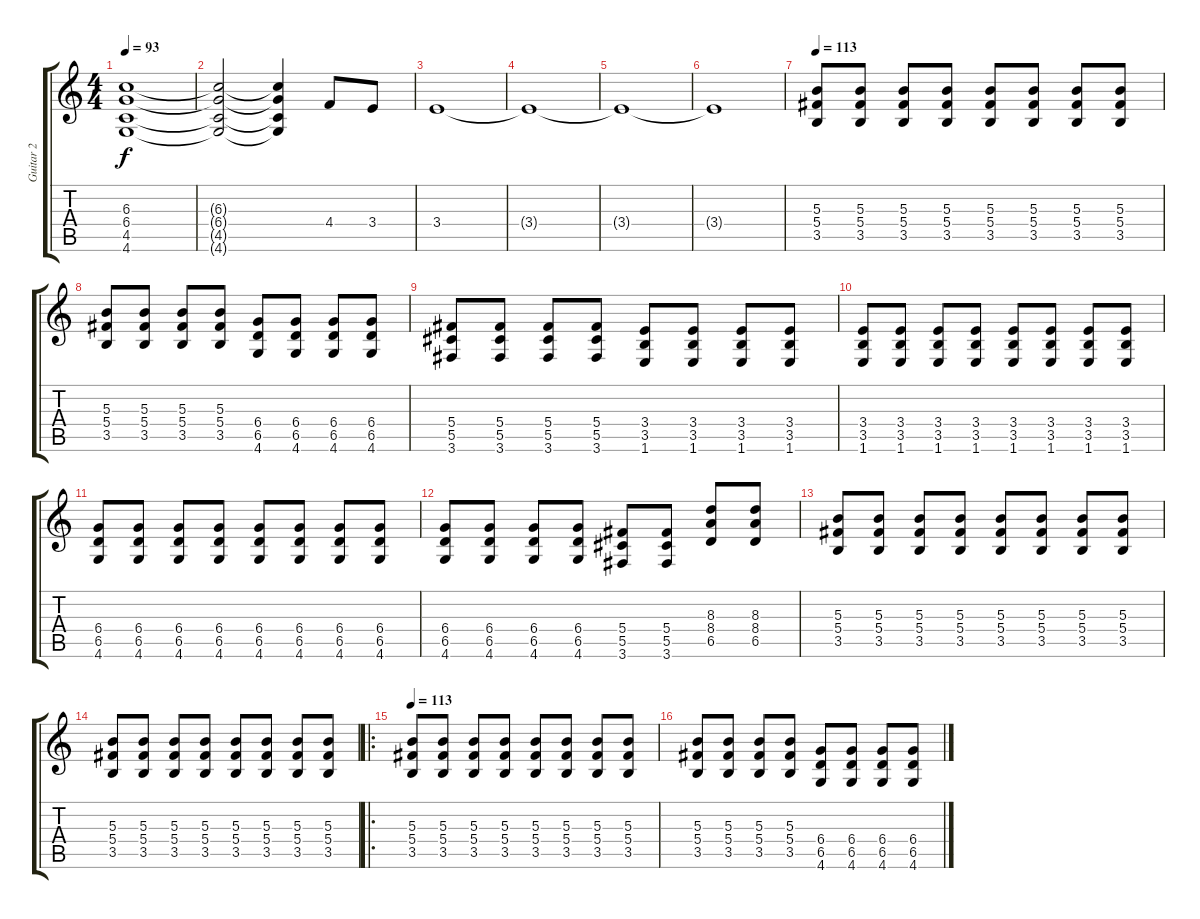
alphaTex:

\track ("Guitar 2" "Guitar 2") {instrument distortionguitar}
\staff {score tabs}
\tuning (Eb4 Bb3 Gb3 Db3 Ab2 Eb2) {hide}
\ts (4 4)
\tempo 93
\clef g2
\ks c
(6.3{t} 6.4{t} 4.5{t} 4.6{t}).1{dy f} |
(6.3{t} 6.4{t} 4.5{t} 4.6{t}).2 (6.3{t} 6.4{t} 4.5{t} 4.6{t}).4 4.4.8 3.4.8 |
3.4.1 |
3.4{t}.1 |
3.4{t}.1 |
3.4{t}.1 |
\tempo 113
(5.3 5.4 3.5).8 (5.3 5.4 3.5).8 (5.3 5.4 3.5).8 (5.3 5.4 3.5).8 (5.3 5.4 3.5).8 (5.3 5.4 3.5).8 (5.3 5.4 3.5).8 (5.3 5.4 3.5).8 |
(5.3 5.4 3.5).8 (5.3 5.4 3.5).8 (5.3 5.4 3.5).8 (5.3 5.4 3.5).8 (6.4 6.5 4.6).8 (6.4 6.5 4.6).8 (6.4 6.5 4.6).8 (6.4 6.5 4.6).8 |
(5.4 5.5 3.6).8 (5.4 5.5 3.6).8 (5.4 5.5 3.6).8 (5.4 5.5 3.6).8 (3.4 3.5 1.6).8 (3.4 3.5 1.6).8 (3.4 3.5 1.6).8 (3.4 3.5 1.6).8 |
(3.4 3.5 1.6).8 (3.4 3.5 1.6).8 (3.4 3.5 1.6).8 (3.4 3.5 1.6).8 (3.4 3.5 1.6).8 (3.4 3.5 1.6).8 (3.4 3.5 1.6).8 (3.4 3.5 1.6).8 |
(6.4 6.5 4.6).8 (6.4 6.5 4.6).8 (6.4 6.5 4.6).8 (6.4 6.5 4.6).8 (6.4 6.5 4.6).8 (6.4 6.5 4.6).8 (6.4 6.5 4.6).8 (6.4 6.5 4.6).8 |
(6.4 6.5 4.6).8 (6.4 6.5 4.6).8 (6.4 6.5 4.6).8 (6.4 6.5 4.6).8 (5.4 5.5 3.6).8 (5.4 5.5 3.6).8 (8.3 8.4 6.5).8 (8.3 8.4 6.5).8 |
(5.3 5.4 3.5).8 (5.3 5.4 3.5).8 (5.3 5.4 3.5).8 (5.3 5.4 3.5).8 (5.3 5.4 3.5).8 (5.3 5.4 3.5).8 (5.3 5.4 3.5).8 (5.3 5.4 3.5).8 |
(5.3 5.4 3.5).8 (5.3 5.4 3.5).8 (5.3 5.4 3.5).8 (5.3 5.4 3.5).8 (5.3 5.4 3.5).8 (5.3 5.4 3.5).8 (5.3 5.4 3.5).8 (5.3 5.4 3.5).8 |
\ro
\tempo 113
(5.3 5.4 3.5).8 (5.3 5.4 3.5).8 (5.3 5.4 3.5).8 (5.3 5.4 3.5).8 (5.3 5.4 3.5).8 (5.3 5.4 3.5).8 (5.3 5.4 3.5).8 (5.3 5.4 3.5).8 |
(5.3 5.4 3.5).8 (5.3 5.4 3.5).8 (5.3 5.4 3.5).8 (5.3 5.4 3.5).8 (6.4 6.5 4.6).8 (6.4 6.5 4.6).8 (6.4 6.5 4.6).8 (6.4 6.5 4.6).8
